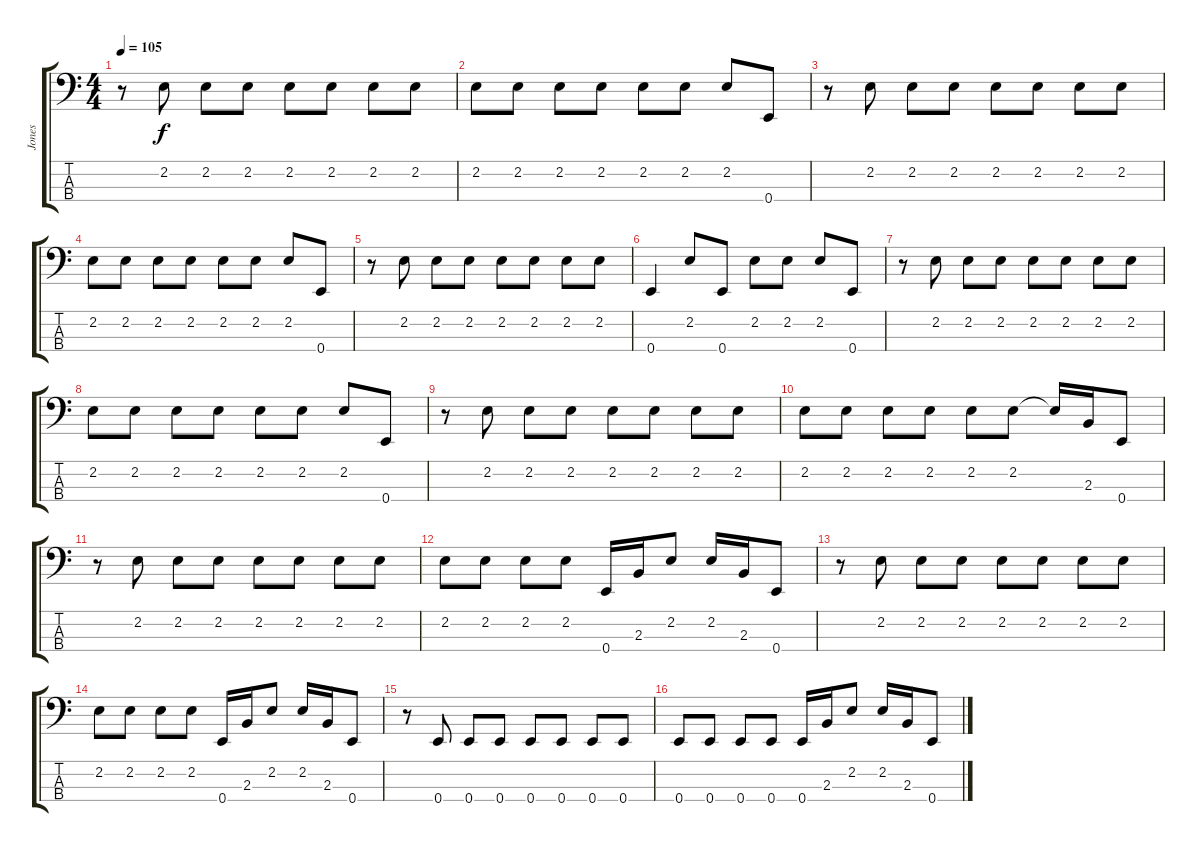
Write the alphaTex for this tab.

\track ("Jones" "Jones") {instrument electricbassfinger}
\staff {score tabs}
\tuning (G2 D2 A1 E1) {hide}
\ts (4 4)
\tempo 105
\clef f4
\ks c
r.8{dy f} 2.2.8 2.2.8 2.2.8 2.2.8 2.2.8 2.2.8 2.2.8 |
2.2.8 2.2.8 2.2.8 2.2.8 2.2.8 2.2.8 2.2.8 0.4.8 |
r.8 2.2.8 2.2.8 2.2.8 2.2.8 2.2.8 2.2.8 2.2.8 |
2.2.8 2.2.8 2.2.8 2.2.8 2.2.8 2.2.8 2.2.8 0.4.8 |
r.8 2.2.8 2.2.8 2.2.8 2.2.8 2.2.8 2.2.8 2.2.8 |
0.4.4 2.2.8 0.4.8 2.2.8 2.2.8 2.2.8 0.4.8 |
r.8 2.2.8 2.2.8 2.2.8 2.2.8 2.2.8 2.2.8 2.2.8 |
2.2.8 2.2.8 2.2.8 2.2.8 2.2.8 2.2.8 2.2.8 0.4.8 |
r.8 2.2.8 2.2.8 2.2.8 2.2.8 2.2.8 2.2.8 2.2.8 |
2.2.8 2.2.8 2.2.8 2.2.8 2.2.8 2.2.8 2.2{t}.16 2.3.16 0.4.8 |
r.8 2.2.8 2.2.8 2.2.8 2.2.8 2.2.8 2.2.8 2.2.8 |
2.2.8 2.2.8 2.2.8 2.2.8 0.4.16 2.3.16 2.2.8 2.2.16 2.3.16 0.4.8 |
r.8 2.2.8 2.2.8 2.2.8 2.2.8 2.2.8 2.2.8 2.2.8 |
2.2.8 2.2.8 2.2.8 2.2.8 0.4.16 2.3.16 2.2.8 2.2.16 2.3.16 0.4.8 |
r.8 0.4.8 0.4.8 0.4.8 0.4.8 0.4.8 0.4.8 0.4.8 |
0.4.8 0.4.8 0.4.8 0.4.8 0.4.16 2.3.16 2.2.8 2.2.16 2.3.16 0.4.8
